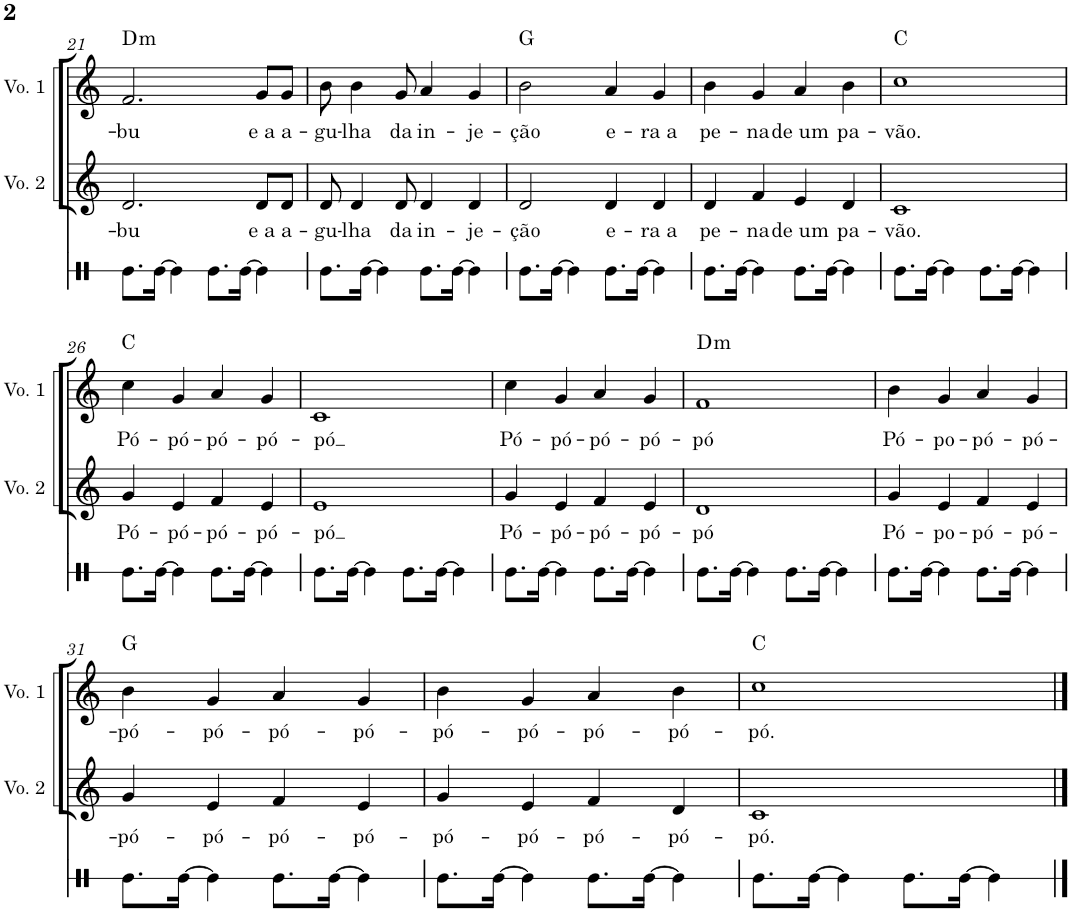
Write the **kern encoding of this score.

**kern	**kern	**text	**kern	**text	**harte
*part3	*part2	*part2	*part1	*part1	*part1
*staff3	*staff2	*staff2	*staff1	*staff1	*
*I"Bumbo de Concerto	*I"Voz 2	*	*I"Voz 1	*	*
*I'B Dr	*I'Vo. 2	*	*I'Vo. 1	*	*
!!LO:PB:g=z
*clefX	*clefG2	*	*clefG2	*	*
*k[]	*k[]	*	*k[]	*	*
*M4/4	*M4/4	*	*M4/4	*	*
=21	=21	=21	=21	=21	=21
!	!	!LO:LY:b	!	!LO:LY:b	!LO:H:kt=m
8.Re\L	2.d/	-bu	2.f/	-bu	D:min
[16Re\Jk	.	.	.	.	.
4Re\]	.	.	.	.	.
8.Re\L	.	.	.	.	.
[16Re\Jk	.	.	.	.	.
!	!	!LO:LY:b	!	!LO:LY:b	!
4Re\]	8d/L	e a	8g/L	e a	.
!	!	!LO:LY:b	!	!LO:LY:b	!
.	8d/J	a-	8g/J	a-	.
=22	=22	=22	=22	=22	=22
!	!	!LO:LY:b	!	!LO:LY:b	!
8.Re\L	8d/	-gu-	8b\	-gu-	.
!	!	!LO:LY:b	!	!LO:LY:b	!
.	4d/	-lha	4b\	-lha	.
[16Re\Jk	.	.	.	.	.
4Re\]	.	.	.	.	.
!	!	!LO:LY:b	!	!LO:LY:b	!
.	8d/	da	8g/	da	.
!	!	!LO:LY:b	!	!LO:LY:b	!
8.Re\L	4d/	in-	4a/	in-	.
[16Re\Jk	.	.	.	.	.
!	!	!LO:LY:b	!	!LO:LY:b	!
4Re\]	4d/	-je-	4g/	-je-	.
=23	=23	=23	=23	=23	=23
!	!	!LO:LY:b	!	!LO:LY:b	!
8.Re\L	2d/	-ção	2b\	-ção	G:maj
[16Re\Jk	.	.	.	.	.
4Re\]	.	.	.	.	.
!	!	!LO:LY:b	!	!LO:LY:b	!
8.Re\L	4d/	e-	4a/	e-	.
[16Re\Jk	.	.	.	.	.
!	!	!LO:LY:b	!	!LO:LY:b	!
4Re\]	4d/	-ra a	4g/	-ra a	.
=24	=24	=24	=24	=24	=24
!	!	!LO:LY:b	!	!LO:LY:b	!
8.Re\L	4d/	pe-	4b\	pe-	.
[16Re\Jk	.	.	.	.	.
!	!	!LO:LY:b	!	!LO:LY:b	!
4Re\]	4f/	-na	4g/	-na	.
!	!	!LO:LY:b	!	!LO:LY:b	!
8.Re\L	4e/	de um	4a/	de um	.
[16Re\Jk	.	.	.	.	.
!	!	!LO:LY:b	!	!LO:LY:b	!
4Re\]	4d/	pa-	4b\	pa-	.
=25	=25	=25	=25	=25	=25
!	!	!LO:LY:b	!	!LO:LY:b	!
8.Re\L	1c	-vão.	1cc	-vão.	C:maj
[16Re\Jk	.	.	.	.	.
4Re\]	.	.	.	.	.
8.Re\L	.	.	.	.	.
[16Re\Jk	.	.	.	.	.
4Re\]	.	.	.	.	.
!!LO:LB:g=z
=26	=26	=26	=26	=26	=26
!	!	!LO:LY:b	!	!LO:LY:b	!
8.Re\L	4g/	Pó-	4cc\	Pó-	C:maj
[16Re\Jk	.	.	.	.	.
!	!	!LO:LY:b	!	!LO:LY:b	!
4Re\]	4e/	-pó-	4g/	-pó-	.
!	!	!LO:LY:b	!	!LO:LY:b	!
8.Re\L	4f/	-pó-	4a/	-pó-	.
[16Re\Jk	.	.	.	.	.
!	!	!LO:LY:b	!	!LO:LY:b	!
4Re\]	4e/	-pó-	4g/	-pó-	.
=27	=27	=27	=27	=27	=27
!	!	!LO:LY:b	!	!LO:LY:b	!
8.Re\L	1e	-pó	1c	-pó	.
[16Re\Jk	.	.	.	.	.
4Re\]	.	.	.	.	.
8.Re\L	.	.	.	.	.
[16Re\Jk	.	.	.	.	.
4Re\]	.	.	.	.	.
=28	=28	=28	=28	=28	=28
!	!	!LO:LY:b	!	!LO:LY:b	!
8.Re\L	4g/	Pó-	4cc\	Pó-	.
[16Re\Jk	.	.	.	.	.
!	!	!LO:LY:b	!	!LO:LY:b	!
4Re\]	4e/	-pó-	4g/	-pó-	.
!	!	!LO:LY:b	!	!LO:LY:b	!
8.Re\L	4f/	-pó-	4a/	-pó-	.
[16Re\Jk	.	.	.	.	.
!	!	!LO:LY:b	!	!LO:LY:b	!
4Re\]	4e/	-pó-	4g/	-pó-	.
=29	=29	=29	=29	=29	=29
!	!	!LO:LY:b	!	!LO:LY:b	!LO:H:kt=m
8.Re\L	1d	-pó	1f	-pó	D:min
[16Re\Jk	.	.	.	.	.
4Re\]	.	.	.	.	.
8.Re\L	.	.	.	.	.
[16Re\Jk	.	.	.	.	.
4Re\]	.	.	.	.	.
=30	=30	=30	=30	=30	=30
!	!	!LO:LY:b	!	!LO:LY:b	!
8.Re\L	4g/	Pó-	4b\	Pó-	.
[16Re\Jk	.	.	.	.	.
!	!	!LO:LY:b	!	!LO:LY:b	!
4Re\]	4e/	-po-	4g/	-po-	.
!	!	!LO:LY:b	!	!LO:LY:b	!
8.Re\L	4f/	-pó-	4a/	-pó-	.
[16Re\Jk	.	.	.	.	.
!	!	!LO:LY:b	!	!LO:LY:b	!
4Re\]	4e/	-pó-	4g/	-pó-	.
!!LO:LB:g=z
=31	=31	=31	=31	=31	=31
!	!	!LO:LY:b	!	!LO:LY:b	!
8.Re\L	4g/	-pó-	4b\	-pó-	G:maj
[16Re\Jk	.	.	.	.	.
!	!	!LO:LY:b	!	!LO:LY:b	!
4Re\]	4e/	-pó-	4g/	-pó-	.
!	!	!LO:LY:b	!	!LO:LY:b	!
8.Re\L	4f/	-pó-	4a/	-pó-	.
[16Re\Jk	.	.	.	.	.
!	!	!LO:LY:b	!	!LO:LY:b	!
4Re\]	4e/	-pó-	4g/	-pó-	.
=32	=32	=32	=32	=32	=32
!	!	!LO:LY:b	!	!LO:LY:b	!
8.Re\L	4g/	-pó-	4b\	-pó-	.
[16Re\Jk	.	.	.	.	.
!	!	!LO:LY:b	!	!LO:LY:b	!
4Re\]	4e/	-pó-	4g/	-pó-	.
!	!	!LO:LY:b	!	!LO:LY:b	!
8.Re\L	4f/	-pó-	4a/	-pó-	.
[16Re\Jk	.	.	.	.	.
!	!	!LO:LY:b	!	!LO:LY:b	!
4Re\]	4d/	-pó-	4b\	-pó-	.
=33	=33	=33	=33	=33	=33
!	!	!LO:LY:b	!	!LO:LY:b	!
8.Re\L	1c	-pó.	1cc	-pó.	C:maj
[16Re\Jk	.	.	.	.	.
4Re\]	.	.	.	.	.
8.Re\L	.	.	.	.	.
[16Re\Jk	.	.	.	.	.
4Re\]	.	.	.	.	.
==	==	==	==	==	==
*-	*-	*-	*-	*-	*-
